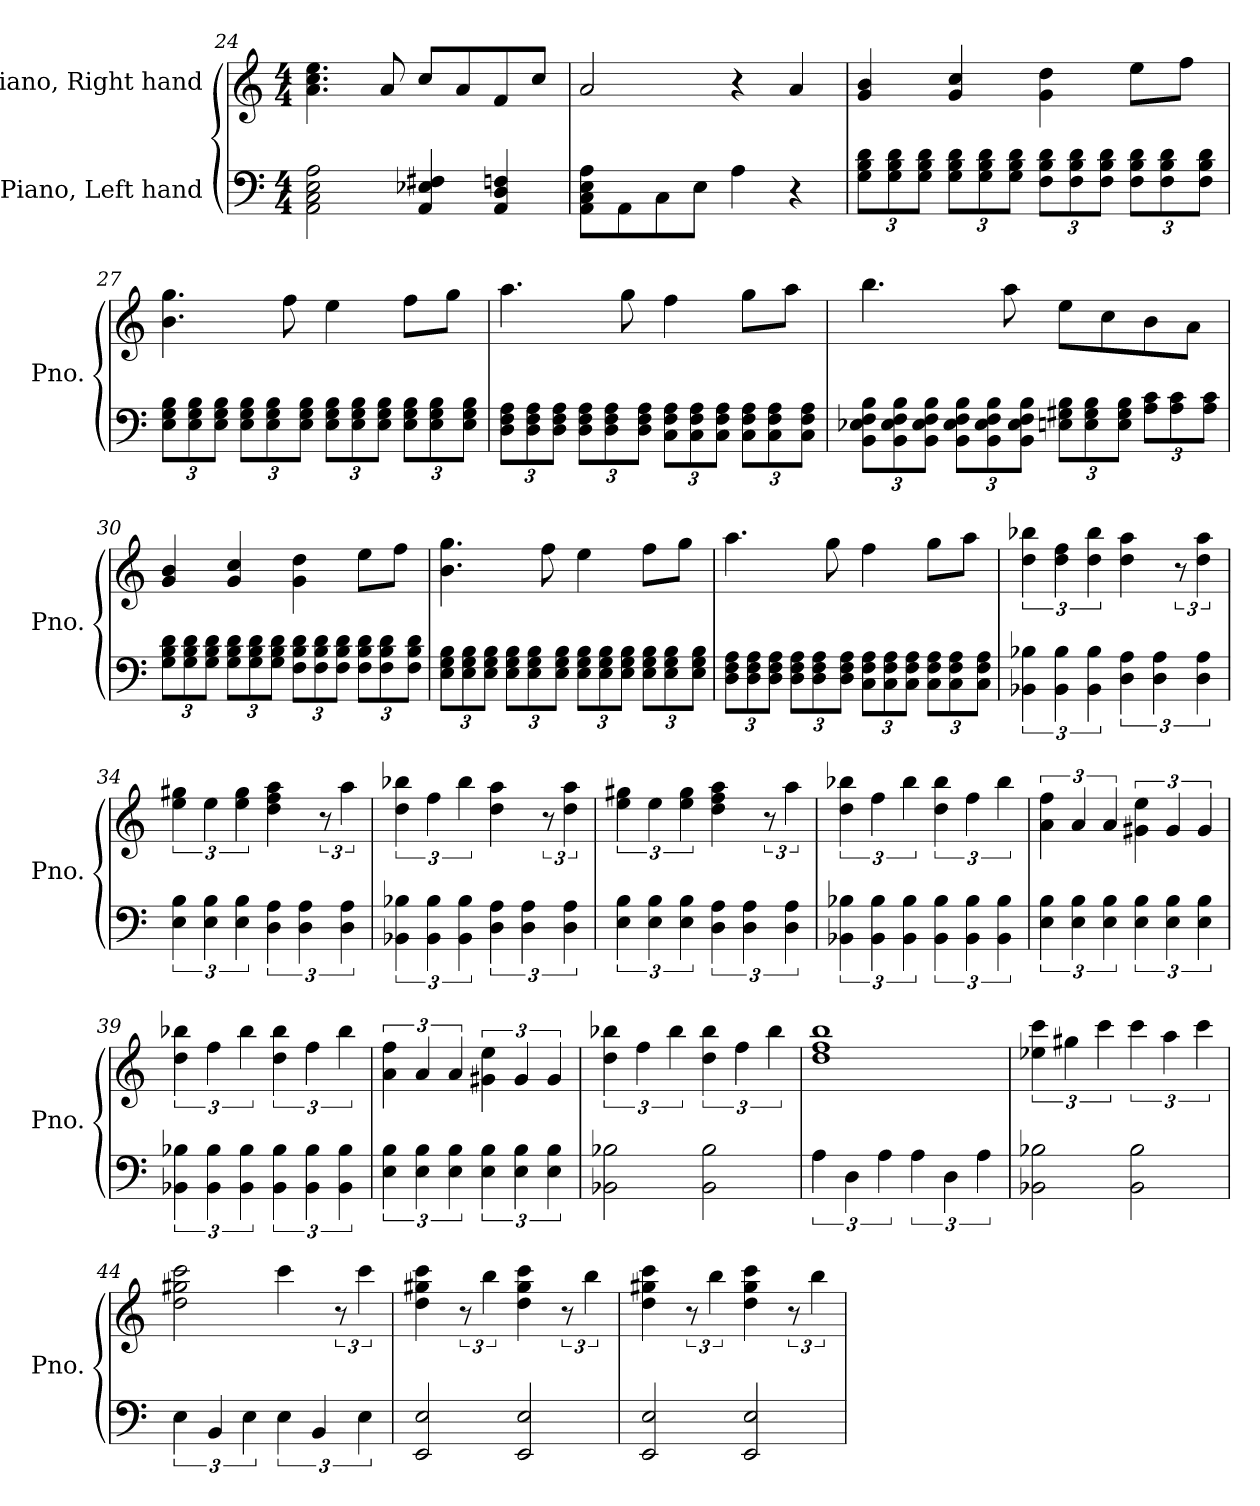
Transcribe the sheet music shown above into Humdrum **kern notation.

**kern	**kern
*part2	*part1
*staff2	*staff1
*I"Piano, Left hand	*I"Piano, Right hand
*I'Pno.	*I'Pno.
*clefF4	*clefG2
*k[]	*k[]
*M4/4	*M4/4
=24	=24
2AA\ 2C\ 2E\ 2A\	4.a\ 4.cc\ 4.ee\
.	8a/
4AA/ 4E-X/ 4F#X/	8cc/L
.	8a/
4AA/ 4D/ 4Fn/	8f/
.	8cc/J
=25	=25
8AA\ 8C\ 8E\ 8A\L	2a/
8AA\	.
8C\	.
8E\J	.
4A\	4r
4r	4a/
=26	=26
*Xbrackettup	*
12G\ 12B\ 12d\L	4g/ 4b/
12G\ 12B\ 12d\	.
12G\ 12B\ 12d\J	.
12G\ 12B\ 12d\L	4g/ 4cc/
12G\ 12B\ 12d\	.
12G\ 12B\ 12d\J	.
12F\ 12B\ 12d\L	4g\ 4dd\
12F\ 12B\ 12d\	.
12F\ 12B\ 12d\J	.
12F\ 12B\ 12d\L	8ee\L
12F\ 12B\ 12d\	.
.	8ff\J
12F\ 12B\ 12d\J	.
!!LO:PB:g=z
=27	=27
12E\ 12G\ 12B\L	4.b\ 4.gg\
12E\ 12G\ 12B\	.
12E\ 12G\ 12B\J	.
12E\ 12G\ 12B\L	.
12E\ 12G\ 12B\	.
.	8ff\
12E\ 12G\ 12B\J	.
12E\ 12G\ 12B\L	4ee\
12E\ 12G\ 12B\	.
12E\ 12G\ 12B\J	.
12E\ 12G\ 12B\L	8ff\L
12E\ 12G\ 12B\	.
.	8gg\J
12E\ 12G\ 12B\J	.
=28	=28
12D\ 12F\ 12A\L	4.aa\
12D\ 12F\ 12A\	.
12D\ 12F\ 12A\J	.
12D\ 12F\ 12A\L	.
12D\ 12F\ 12A\	.
.	8gg\
12D\ 12F\ 12A\J	.
12C\ 12F\ 12A\L	4ff\
12C\ 12F\ 12A\	.
12C\ 12F\ 12A\J	.
12C\ 12F\ 12A\L	8gg\L
12C\ 12F\ 12A\	.
.	8aa\J
12C\ 12F\ 12A\J	.
=29	=29
12BB\ 12E-X\ 12F\ 12B\L	4.bb\
12BB\ 12E-\ 12F\ 12B\	.
12BB\ 12E-\ 12F\ 12B\J	.
12BB\ 12E-\ 12F\ 12B\L	.
12BB\ 12E-\ 12F\ 12B\	.
.	8aa\
12BB\ 12E-\ 12F\ 12B\J	.
12En\ 12G#X\ 12B\L	8ee\L
12E\ 12G#\ 12B\	.
.	8cc\
12E\ 12G#\ 12B\J	.
12A\ 12c\L	8b\
12A\ 12c\	.
.	8a\J
12A\ 12c\J	.
!!LO:LB:g=z
=30	=30
12G\ 12B\ 12d\L	4g/ 4b/
12G\ 12B\ 12d\	.
12G\ 12B\ 12d\J	.
12G\ 12B\ 12d\L	4g/ 4cc/
12G\ 12B\ 12d\	.
12G\ 12B\ 12d\J	.
12F\ 12B\ 12d\L	4g\ 4dd\
12F\ 12B\ 12d\	.
12F\ 12B\ 12d\J	.
12F\ 12B\ 12d\L	8ee\L
12F\ 12B\ 12d\	.
.	8ff\J
12F\ 12B\ 12d\J	.
=31	=31
12E\ 12G\ 12B\L	4.b\ 4.gg\
12E\ 12G\ 12B\	.
12E\ 12G\ 12B\J	.
12E\ 12G\ 12B\L	.
12E\ 12G\ 12B\	.
.	8ff\
12E\ 12G\ 12B\J	.
12E\ 12G\ 12B\L	4ee\
12E\ 12G\ 12B\	.
12E\ 12G\ 12B\J	.
12E\ 12G\ 12B\L	8ff\L
12E\ 12G\ 12B\	.
.	8gg\J
12E\ 12G\ 12B\J	.
=32	=32
12D\ 12F\ 12A\L	4.aa\
12D\ 12F\ 12A\	.
12D\ 12F\ 12A\J	.
12D\ 12F\ 12A\L	.
12D\ 12F\ 12A\	.
.	8gg\
12D\ 12F\ 12A\J	.
12C\ 12F\ 12A\L	4ff\
12C\ 12F\ 12A\	.
12C\ 12F\ 12A\J	.
12C\ 12F\ 12A\L	8gg\L
12C\ 12F\ 12A\	.
.	8aa\J
12C\ 12F\ 12A\J	.
!!LO:LB:g=z
=33	=33
*brackettup	*
6BB-X\ 6B-X\	6dd\ 6bb-X\
6BB-\ 6B-\	6dd\ 6ff\
6BB-\ 6B-\	6dd\ 6bb-\
6D\ 6A\	4dd\ 4aa\
6D\ 6A\	.
.	12r
6D\ 6A\	6dd\ 6aa\
=34	=34
6E\ 6B\	6ee\ 6gg#X\
6E\ 6B\	6ee\
6E\ 6B\	6ee\ 6gg#\
6D\ 6A\	4dd\ 4ff\ 4aa\
6D\ 6A\	.
.	12r
6D\ 6A\	6aa\
=35	=35
6BB-X\ 6B-X\	6dd\ 6bb-X\
6BB-\ 6B-\	6ff\
6BB-\ 6B-\	6bb-\
6D\ 6A\	4dd\ 4aa\
6D\ 6A\	.
.	12r
6D\ 6A\	6dd\ 6aa\
=36	=36
6E\ 6B\	6ee\ 6gg#X\
6E\ 6B\	6ee\
6E\ 6B\	6ee\ 6gg#\
6D\ 6A\	4dd\ 4ff\ 4aa\
6D\ 6A\	.
.	12r
6D\ 6A\	6aa\
=37	=37
6BB-X\ 6B-X\	6dd\ 6bb-X\
6BB-\ 6B-\	6ff\
6BB-\ 6B-\	6bb-\
6BB-\ 6B-\	6dd\ 6bb-\
6BB-\ 6B-\	6ff\
6BB-\ 6B-\	6bb-\
=38	=38
6E\ 6B\	6a\ 6ff\
6E\ 6B\	6a/
6E\ 6B\	6a/
6E\ 6B\	6g#X\ 6ee\
6E\ 6B\	6g#/
6E\ 6B\	6g#/
!!LO:LB:g=z
=39	=39
6BB-X\ 6B-X\	6dd\ 6bb-X\
6BB-\ 6B-\	6ff\
6BB-\ 6B-\	6bb-\
6BB-\ 6B-\	6dd\ 6bb-\
6BB-\ 6B-\	6ff\
6BB-\ 6B-\	6bb-\
=40	=40
6E\ 6B\	6a\ 6ff\
6E\ 6B\	6a/
6E\ 6B\	6a/
6E\ 6B\	6g#X\ 6ee\
6E\ 6B\	6g#/
6E\ 6B\	6g#/
=41	=41
2BB-X\ 2B-X\	6dd\ 6bb-X\
.	6ff\
.	6bb-\
2BB-\ 2B-\	6dd\ 6bb-\
.	6ff\
.	6bb-\
=42	=42
6A\	1dd 1ff 1bb
6D\	.
6A\	.
6A\	.
6D\	.
6A\	.
=43	=43
2BB-X\ 2B-X\	6ee-X\ 6ccc\
.	6gg#X\
.	6ccc\
2BB-\ 2B-\	6ccc\
.	6aa\
.	6ccc\
=44	=44
6E\	2dd\ 2gg#X\ 2ccc\
6BB/	.
6E\	.
6E\	4ccc\
6BB/	.
.	12r
6E\	6ccc\
!!LO:LB:g=z
=45	=45
2EE/ 2E/	4dd\ 4gg#X\ 4ccc\
.	12r
.	6bb\
2EE/ 2E/	4dd\ 4gg#\ 4ccc\
.	12r
.	6bb\
=46	=46
2EE/ 2E/	4dd\ 4gg#X\ 4ccc\
.	12r
.	6bb\
2EE/ 2E/	4dd\ 4gg#\ 4ccc\
.	12r
.	6bb\
=	=
*-	*-
